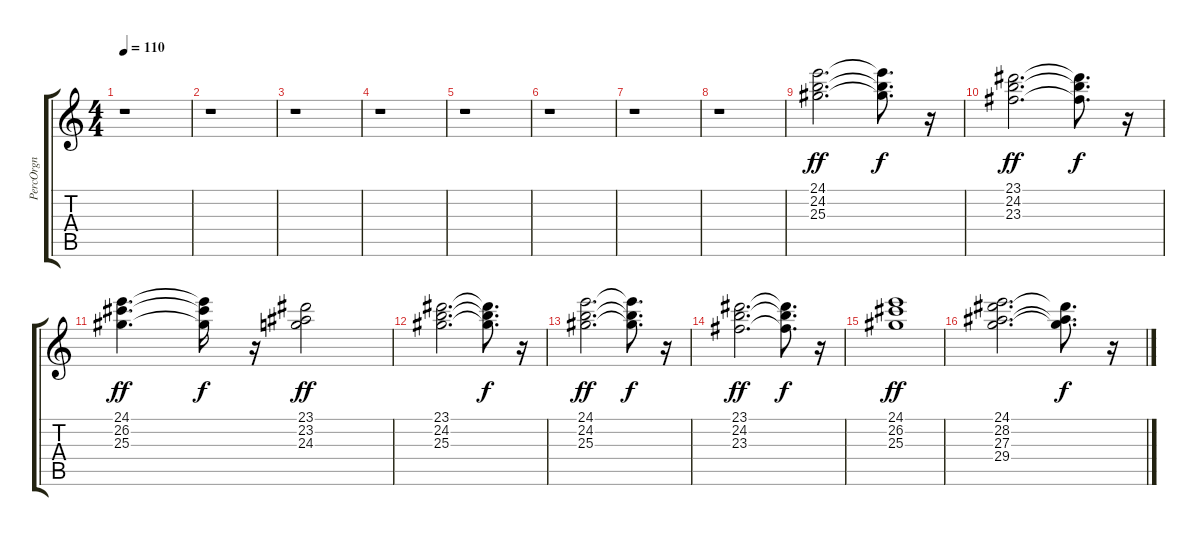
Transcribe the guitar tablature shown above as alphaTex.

\track ("PercOrgn" "PercOrgn") {instrument percussiveorgan}
\staff {score tabs}
\tuning (E4 B3 G3 D3 A2 E2) {hide}
\ts (4 4)
\tempo 110
\clef g2
\ks c
r.1{dy f} |
r.1 |
r.1 |
r.1 |
r.1 |
r.1 |
r.1 |
r.1 |
(24.1 24.2 25.3).2{d dy ff} (24.1{t} 24.2{t} 25.3{t}).8{d dy f} r.16 |
(23.1 24.2 23.3).2{d dy ff} (23.1{t} 24.2{t} 23.3{t}).8{d dy f} r.16 |
(24.1 26.2 25.3).4{d dy ff} (24.1{t} 26.2{t} 25.3{t}).16{dy f} r.16 (23.1 23.2 24.3).2{dy ff} |
(23.1 24.2 25.3).2{d} (23.1{t} 24.2{t} 25.3{t}).8{d dy f} r.16 |
(24.1 24.2 25.3).2{d dy ff} (24.1{t} 24.2{t} 25.3{t}).8{d dy f} r.16 |
(23.1 24.2 23.3).2{d dy ff} (23.1{t} 24.2{t} 23.3{t}).8{d dy f} r.16 |
(24.1 26.2 25.3).1{dy ff} |
(24.1 28.2 27.3 29.4).2{d} (28.2{t} 27.3{t} 29.4{t}).8{d dy f} r.16
